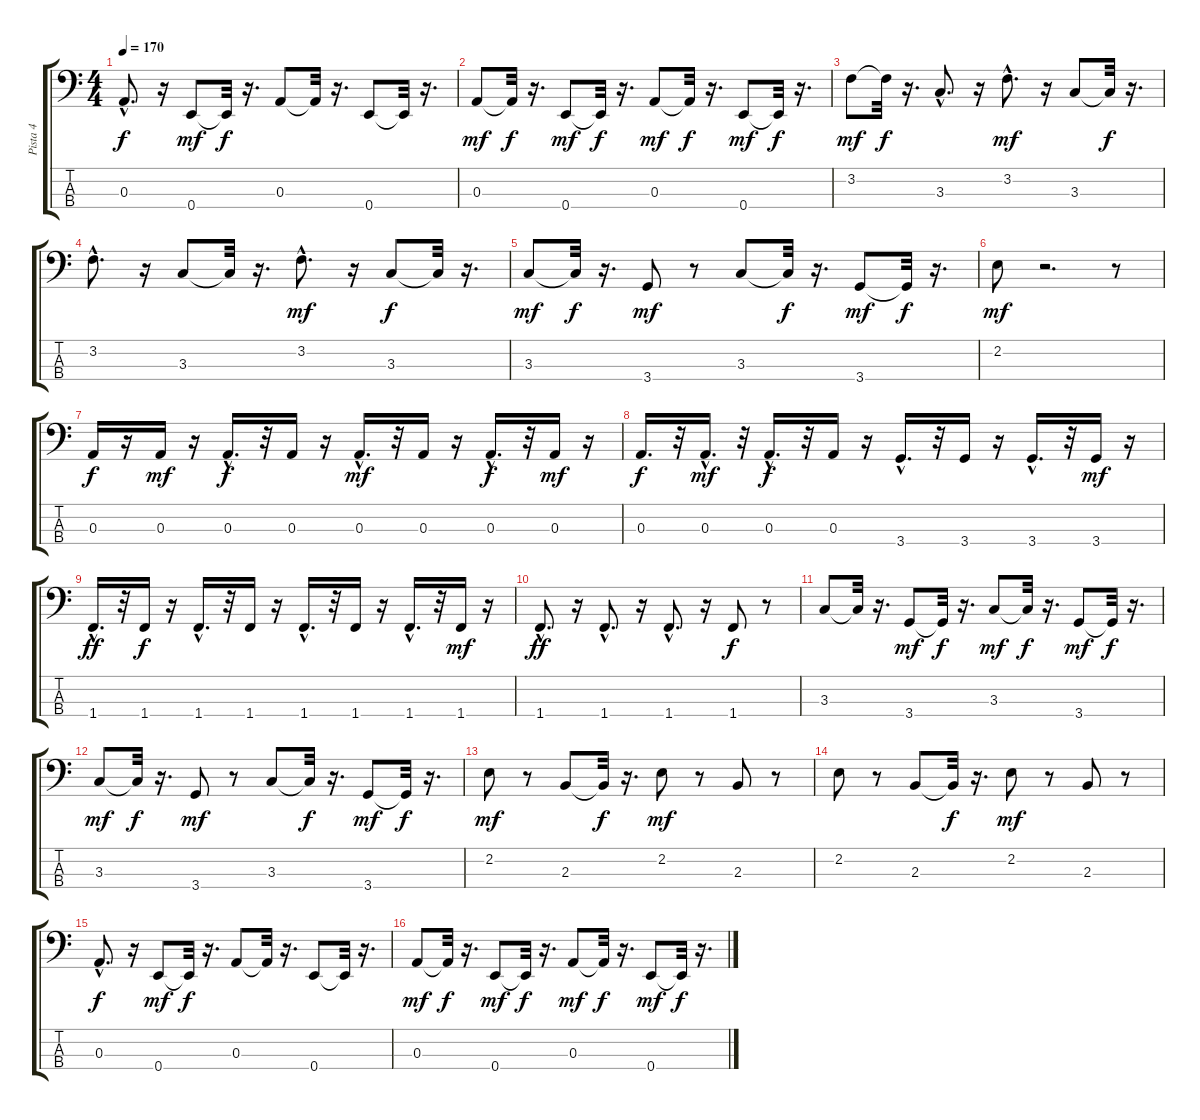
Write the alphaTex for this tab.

\track ("Pista 4" "Pista 4") {instrument electricbassfinger}
\staff {score tabs}
\tuning (G2 D2 A1 E1) {hide}
\ts (4 4)
\tempo 170
\clef f4
\ks c
0.3{hac}.8{d dy f} r.16 0.4.8{dy mf} 0.4{t}.32{dy f} r.16{d} 0.3.8 0.3{t}.32 r.16{d} 0.4.8 0.4{t}.32 r.16{d} |
0.3.8{dy mf} 0.3{t}.32{dy f} r.16{d} 0.4.8{dy mf} 0.4{t}.32{dy f} r.16{d} 0.3.8{dy mf} 0.3{t}.32{dy f} r.16{d} 0.4.8{dy mf} 0.4{t}.32{dy f} r.16{d} |
3.2.8{dy mf} 3.2{t}.32{dy f} r.16{d} 3.3{hac}.8{d} r.16 3.2{hac}.8{d dy mf} r.16 3.3.8 3.3{t}.32{dy f} r.16{d} |
3.2{hac}.8{d} r.16 3.3.8 3.3{t}.32 r.16{d} 3.2{hac}.8{d dy mf} r.16 3.3.8{dy f} 3.3{t}.32 r.16{d} |
3.3.8{dy mf} 3.3{t}.32{dy f} r.16{d} 3.4.8{dy mf} r.8 3.3.8 3.3{t}.32{dy f} r.16{d} 3.4.8{dy mf} 3.4{t}.32{dy f} r.16{d} |
2.2.8{dy mf} r.2{d} r.8 |
0.3.16{dy f} r.16 0.3.16{dy mf} r.16 0.3{hac}.16{d dy f} r.32 0.3.16 r.16 0.3{hac}.16{d dy mf} r.32 0.3.16 r.16 0.3{hac}.16{d dy f} r.32 0.3.16{dy mf} r.16 |
0.3.16{d dy f} r.32 0.3{hac}.16{d dy mf} r.32 0.3{hac}.16{d dy f} r.32 0.3.16 r.16 3.4{hac}.16{d} r.32 3.4.16 r.16 3.4{hac}.16{d} r.32 3.4.16{dy mf} r.16 |
1.4{hac}.16{d dy ff} r.32 1.4.16{dy f} r.16 1.4{hac}.16{d} r.32 1.4.16 r.16 1.4{hac}.16{d} r.32 1.4.16 r.16 1.4{hac}.16{d} r.32 1.4.16{dy mf} r.16 |
1.4{hac}.8{d dy ff} r.16 1.4{hac}.8{d} r.16 1.4{hac}.8{d} r.16 1.4.8{dy f} r.8 |
3.3.8 3.3{t}.32 r.16{d} 3.4.8{dy mf} 3.4{t}.32{dy f} r.16{d} 3.3.8{dy mf} 3.3{t}.32{dy f} r.16{d} 3.4.8{dy mf} 3.4{t}.32{dy f} r.16{d} |
3.3.8{dy mf} 3.3{t}.32{dy f} r.16{d} 3.4.8{dy mf} r.8 3.3.8 3.3{t}.32{dy f} r.16{d} 3.4.8{dy mf} 3.4{t}.32{dy f} r.16{d} |
2.2.8{dy mf} r.8 2.3.8 2.3{t}.32{dy f} r.16{d} 2.2.8{dy mf} r.8 2.3.8 r.8 |
2.2.8 r.8 2.3.8 2.3{t}.32{dy f} r.16{d} 2.2.8{dy mf} r.8 2.3.8 r.8 |
0.3{hac}.8{d dy f} r.16 0.4.8{dy mf} 0.4{t}.32{dy f} r.16{d} 0.3.8 0.3{t}.32 r.16{d} 0.4.8 0.4{t}.32 r.16{d} |
0.3.8{dy mf} 0.3{t}.32{dy f} r.16{d} 0.4.8{dy mf} 0.4{t}.32{dy f} r.16{d} 0.3.8{dy mf} 0.3{t}.32{dy f} r.16{d} 0.4.8{dy mf} 0.4{t}.32{dy f} r.16{d}
